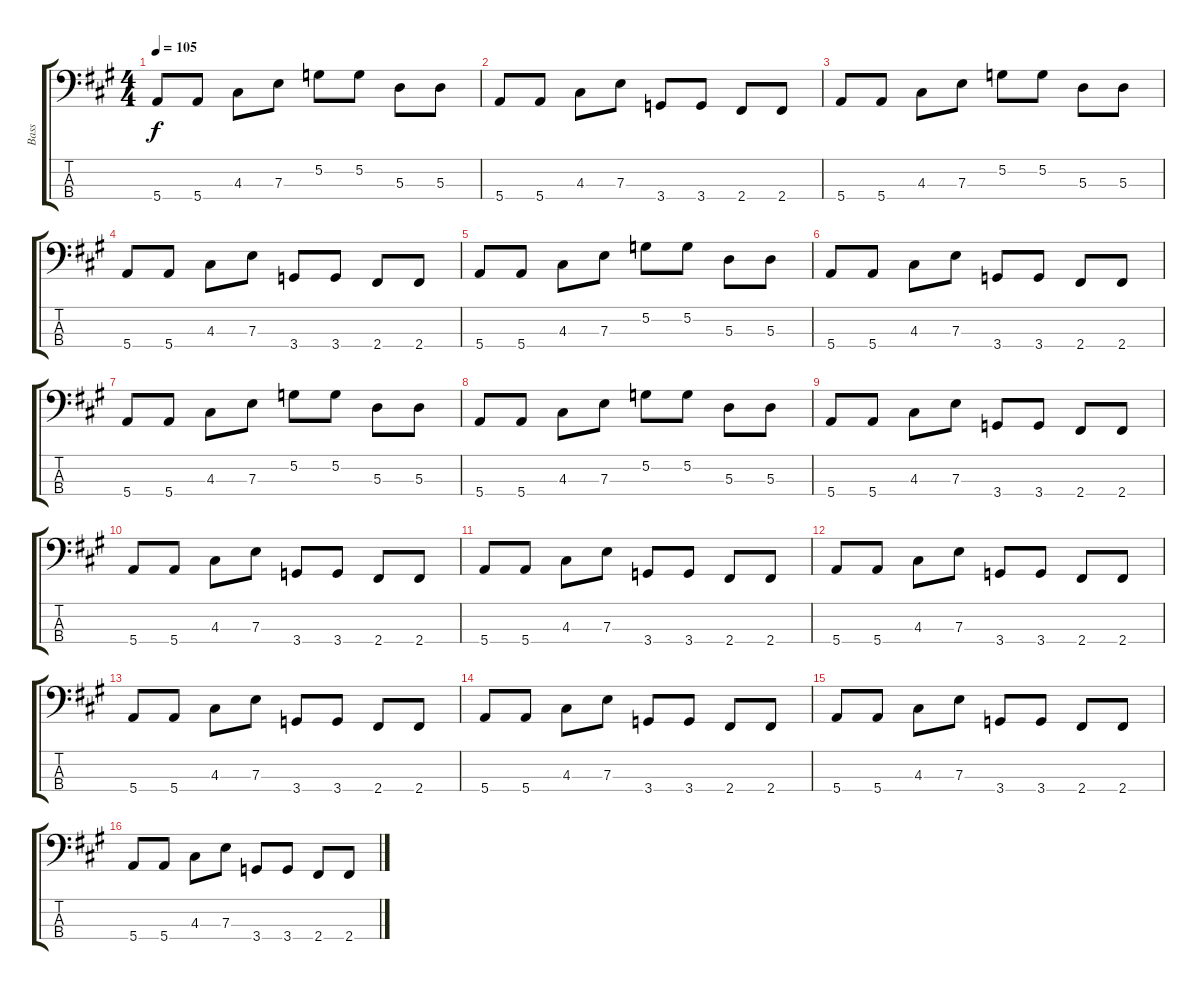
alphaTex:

\track ("Bass" "Bass") {instrument electricbassfinger}
\staff {score tabs}
\tuning (G2 D2 A1 E1) {hide}
\ts (4 4)
\tempo 105
\clef f4
\ks a
5.4.8{dy f} 5.4.8 4.3.8 7.3.8 5.2.8 5.2.8 5.3.8 5.3.8 |
5.4.8 5.4.8 4.3.8 7.3.8 3.4.8 3.4.8 2.4.8 2.4.8 |
5.4.8 5.4.8 4.3.8 7.3.8 5.2.8 5.2.8 5.3.8 5.3.8 |
5.4.8 5.4.8 4.3.8 7.3.8 3.4.8 3.4.8 2.4.8 2.4.8 |
5.4.8 5.4.8 4.3.8 7.3.8 5.2.8 5.2.8 5.3.8 5.3.8 |
5.4.8 5.4.8 4.3.8 7.3.8 3.4.8 3.4.8 2.4.8 2.4.8 |
5.4.8 5.4.8 4.3.8 7.3.8 5.2.8 5.2.8 5.3.8 5.3.8 |
5.4.8 5.4.8 4.3.8 7.3.8 5.2.8 5.2.8 5.3.8 5.3.8 |
5.4.8 5.4.8 4.3.8 7.3.8 3.4.8 3.4.8 2.4.8 2.4.8 |
5.4.8 5.4.8 4.3.8 7.3.8 3.4.8 3.4.8 2.4.8 2.4.8 |
5.4.8 5.4.8 4.3.8 7.3.8 3.4.8 3.4.8 2.4.8 2.4.8 |
5.4.8 5.4.8 4.3.8 7.3.8 3.4.8 3.4.8 2.4.8 2.4.8 |
5.4.8 5.4.8 4.3.8 7.3.8 3.4.8 3.4.8 2.4.8 2.4.8 |
5.4.8 5.4.8 4.3.8 7.3.8 3.4.8 3.4.8 2.4.8 2.4.8 |
5.4.8 5.4.8 4.3.8 7.3.8 3.4.8 3.4.8 2.4.8 2.4.8 |
5.4.8 5.4.8 4.3.8 7.3.8 3.4.8 3.4.8 2.4.8 2.4.8
